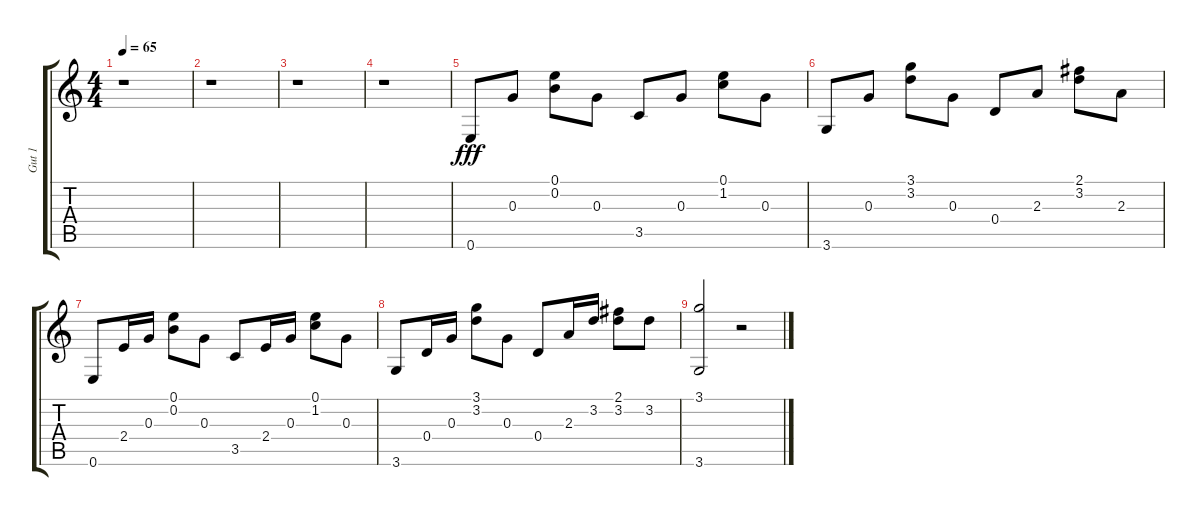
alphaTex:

\track ("Gut 1" "Gut 1") {instrument acousticguitarsteel}
\staff {score tabs}
\tuning (E4 B3 G3 D3 A2 E2) {hide}
\ts (4 4)
\tempo 65
\clef g2
\ks c
r.1{dy fff} |
r.1 |
r.1 |
r.1 |
0.6.8 0.3.8 (0.1 0.2).8 0.3.8 3.5.8 0.3.8 (0.1 1.2).8 0.3.8 |
3.6.8 0.3.8 (3.1 3.2).8 0.3.8 0.4.8 2.3.8 (2.1 3.2).8 2.3.8 |
0.6.8 2.4.16 0.3.16 (0.1 0.2).8 0.3.8 3.5.8 2.4.16 0.3.16 (0.1 1.2).8 0.3.8 |
3.6.8 0.4.16 0.3.16 (3.1 3.2).8 0.3.8 0.4.8 2.3.16 3.2.16 (2.1 3.2).8 3.2.8 |
(3.1 3.6).2 r.2
